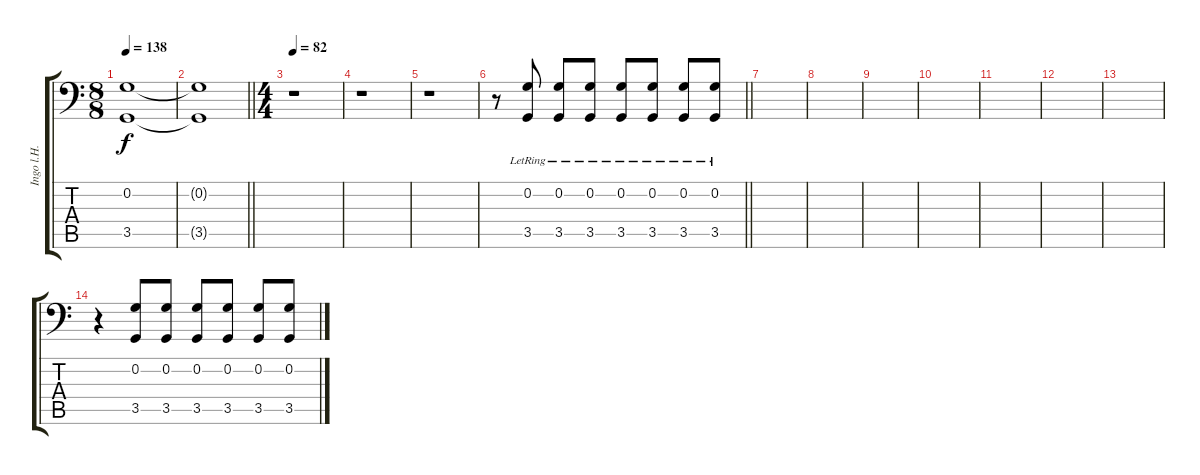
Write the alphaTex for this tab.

\track ("Ingo l.H." "Ingo l.H.") {instrument electricbassfinger}
\staff {score tabs}
\tuning (C3 G2 D2 A1 E1 B0) {hide}
\ts (8 8)
\tempo 138
\clef f4
\ks c
(0.2{t} 3.5{t}).1{dy f} |
\barLineRight lightlight
(0.2{t} 3.5{t}).1 |
\ts (4 4)
\tempo 82
r.1 |
r.1 |
r.1 |
\barLineRight lightlight
r.8 (0.2{lr} 3.5{lr}).8 (0.2{lr} 3.5{lr}).8 (0.2{lr} 3.5{lr}).8 (0.2{lr} 3.5{lr}).8 (0.2{lr} 3.5{lr}).8 (0.2{lr} 3.5{lr}).8 (0.2{lr} 3.5{lr}).8 |
|
|
|
|
|
|
|
r.4 (0.2 3.5).8 (0.2 3.5).8 (0.2 3.5).8 (0.2 3.5).8 (0.2 3.5).8 (0.2 3.5).8
